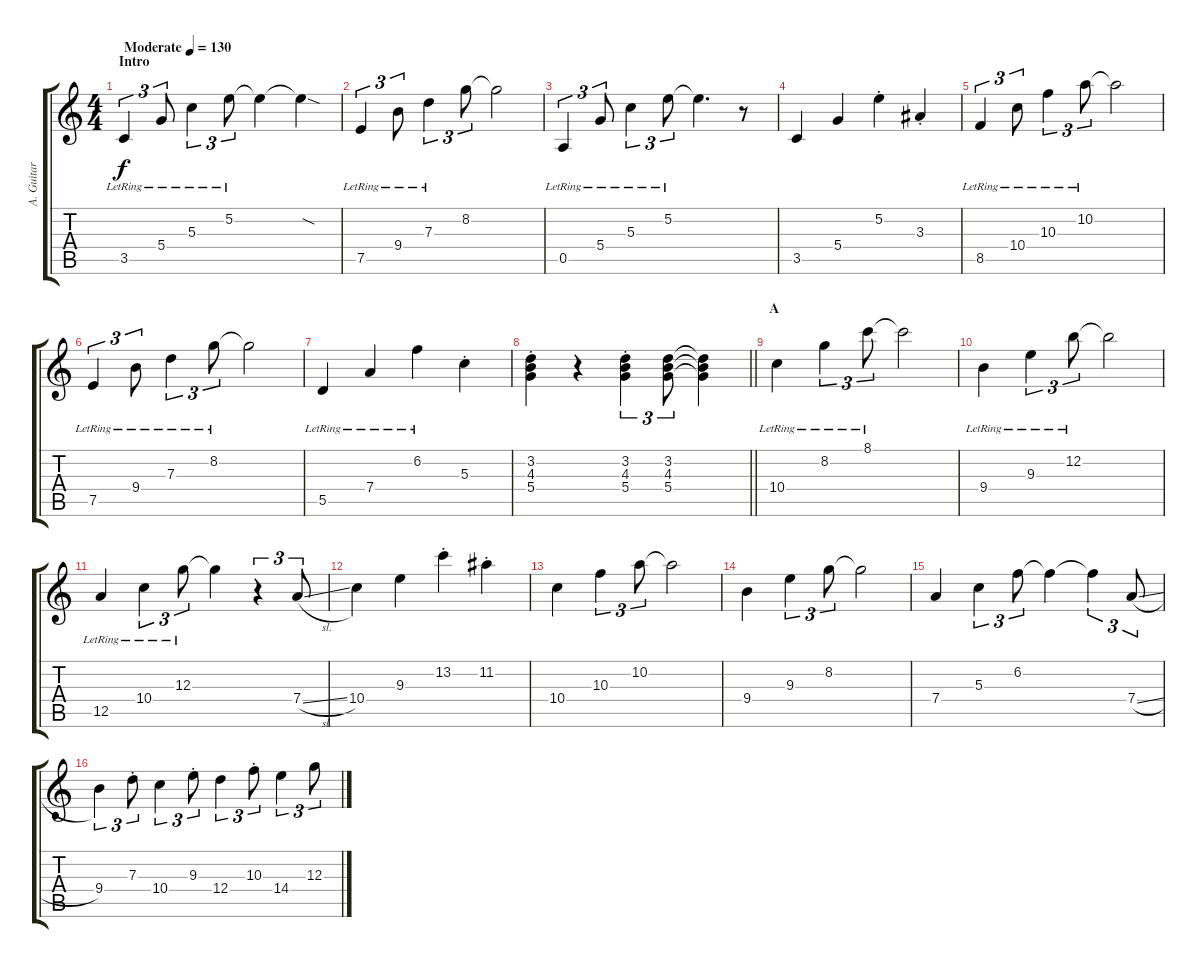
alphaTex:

\track ("A. Guitar II" "A. Guitar ") {instrument acousticguitarsteel}
\staff {score tabs}
\tuning (E4 B3 G3 D3 A2 E2) {hide}
\ts (4 4)
\section ("" "Intro")
\tempo (130 "Moderate")
\clef g2
\ks c
3.5{lr}.4{tu (3 2) dy f instrument acousticguitarsteel} 5.4{lr}.8{tu (3 2)} 5.3{lr}.4{tu (3 2)} 5.2{lr}.8{tu (3 2)} 5.2{t}.4 5.2{sod t}.4 |
7.5{lr}.4{tu (3 2)} 9.4{lr}.8{tu (3 2)} 7.3{lr}.4{tu (3 2)} 8.2.8{tu (3 2)} 8.2{t}.2 |
0.5{lr}.4{tu (3 2)} 5.4{lr}.8{tu (3 2)} 5.3{lr}.4{tu (3 2)} 5.2{lr}.8{tu (3 2)} 5.2{t}.4{d} r.8 |
3.5.4 5.4.4 5.2{st}.4 3.3{st}.4 |
8.5{lr}.4{tu (3 2)} 10.4{lr}.8{tu (3 2)} 10.3{lr}.4{tu (3 2)} 10.2{lr}.8{tu (3 2)} 10.2{t}.2 |
7.5{lr}.4{tu (3 2)} 9.4{lr}.8{tu (3 2)} 7.3{lr}.4{tu (3 2)} 8.2{lr}.8{tu (3 2)} 8.2{t}.2 |
5.5{lr}.4 7.4{lr}.4 6.2{lr}.4 5.3{st}.4 |
\barLineRight lightlight
(3.2{st} 4.3{st} 5.4{st}).4 r.4 (3.2{st} 4.3{st} 5.4{st}).4{tu (3 2)} (3.2 4.3 5.4).8{tu (3 2)} (3.2{t} 4.3{t} 5.4{t}).4 |
\section ("" "A")
10.4{lr}.4 8.2{lr}.4{tu (3 2)} 8.1{lr}.8{tu (3 2)} 8.1{t}.2 |
9.4{lr}.4 9.3{lr}.4{tu (3 2)} 12.2{lr}.8{tu (3 2)} 12.2{t}.2 |
12.5{lr}.4 10.4{lr}.4{tu (3 2)} 12.3{lr}.8{tu (3 2)} 12.3{t}.4 r.4{tu (3 2)} 7.4{sl}.8{tu (3 2)} |
10.4.4 9.3.4 13.2{st}.4 11.2{st}.4 |
10.4.4 10.3.4{tu (3 2)} 10.2.8{tu (3 2)} 10.2{t}.2 |
9.4.4 9.3.4{tu (3 2)} 8.2.8{tu (3 2)} 8.2{t}.2 |
7.4.4 5.3.4{tu (3 2)} 6.2.8{tu (3 2)} 6.2{t}.4 6.2{t}.4{tu (3 2)} 7.4{sl}.8{tu (3 2)} |
9.4.4{tu (3 2)} 7.3{st}.8{tu (3 2)} 10.4.4{tu (3 2)} 9.3{st}.8{tu (3 2)} 12.4.4{tu (3 2)} 10.3{st}.8{tu (3 2)} 14.4.4{tu (3 2)} 12.3.8{tu (3 2)}
